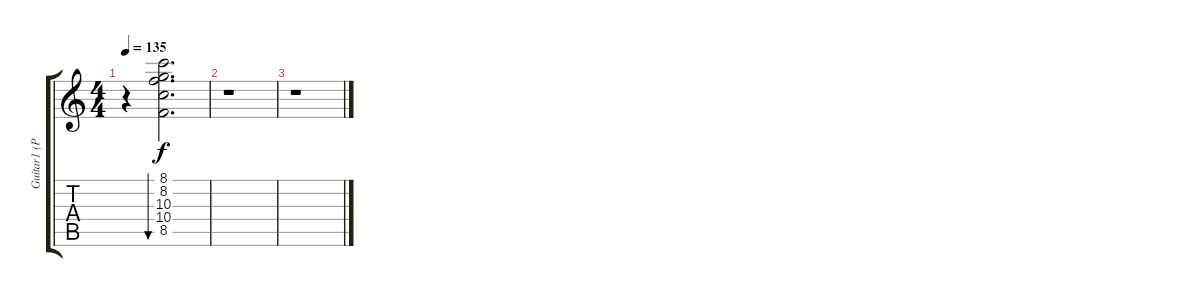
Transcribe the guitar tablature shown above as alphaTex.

\track ("Guitar1 (Part2)" "Guitar1 (P") {instrument overdrivenguitar}
\staff {score tabs}
\tuning (E4 B3 G3 D3 A2 E2) {hide}
\ts (4 4)
\tempo 135
\clef g2
\ks c
r.4{dy f} (8.1 8.2 10.3 10.4 8.5).2{d bu 120} |
r.1 |
r.1
